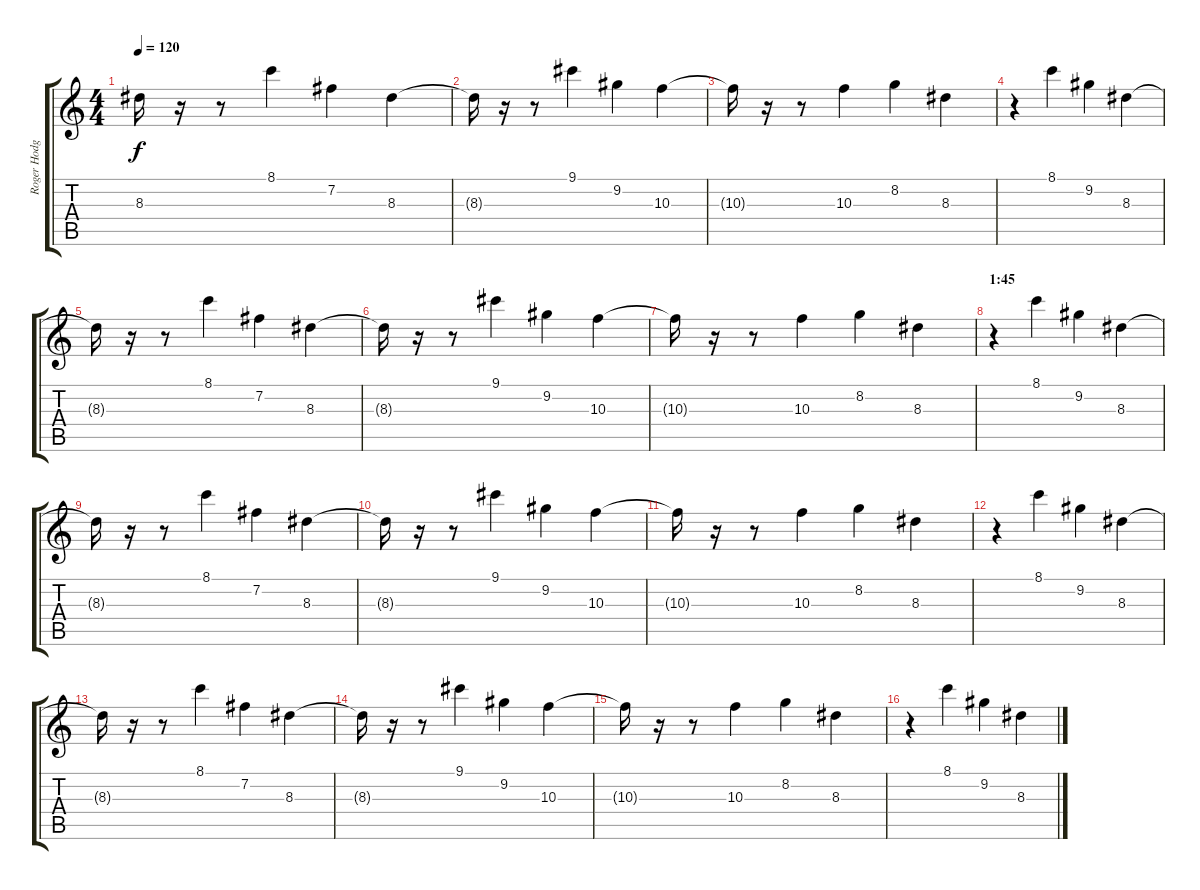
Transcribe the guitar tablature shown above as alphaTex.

\track ("Roger Hodgson (guitar)" "Roger Hodg") {instrument overdrivenguitar}
\staff {score tabs}
\tuning (E4 B3 G3 D3 A2 E2) {hide}
\ts (4 4)
\tempo 120
\clef g2
\ks c
8.3{t}.16{dy f} r.16 r.8 8.1.4 7.2.4 8.3.4 |
8.3{t}.16 r.16 r.8 9.1.4 9.2.4 10.3.4 |
10.3{t}.16 r.16 r.8 10.3.4 8.2.4 8.3.4 |
r.4 8.1.4 9.2.4 8.3.4 |
8.3{t}.16 r.16 r.8 8.1.4 7.2.4 8.3.4 |
8.3{t}.16 r.16 r.8 9.1.4 9.2.4 10.3.4 |
10.3{t}.16 r.16 r.8 10.3.4 8.2.4 8.3.4 |
\section ("" "1:45")
r.4 8.1.4 9.2.4 8.3.4 |
8.3{t}.16 r.16 r.8 8.1.4 7.2.4 8.3.4 |
8.3{t}.16 r.16 r.8 9.1.4 9.2.4 10.3.4 |
10.3{t}.16 r.16 r.8 10.3.4 8.2.4 8.3.4 |
r.4 8.1.4 9.2.4 8.3.4 |
8.3{t}.16 r.16 r.8 8.1.4 7.2.4 8.3.4 |
8.3{t}.16 r.16 r.8 9.1.4 9.2.4 10.3.4 |
10.3{t}.16 r.16 r.8 10.3.4 8.2.4 8.3.4 |
r.4 8.1.4 9.2.4 8.3.4
